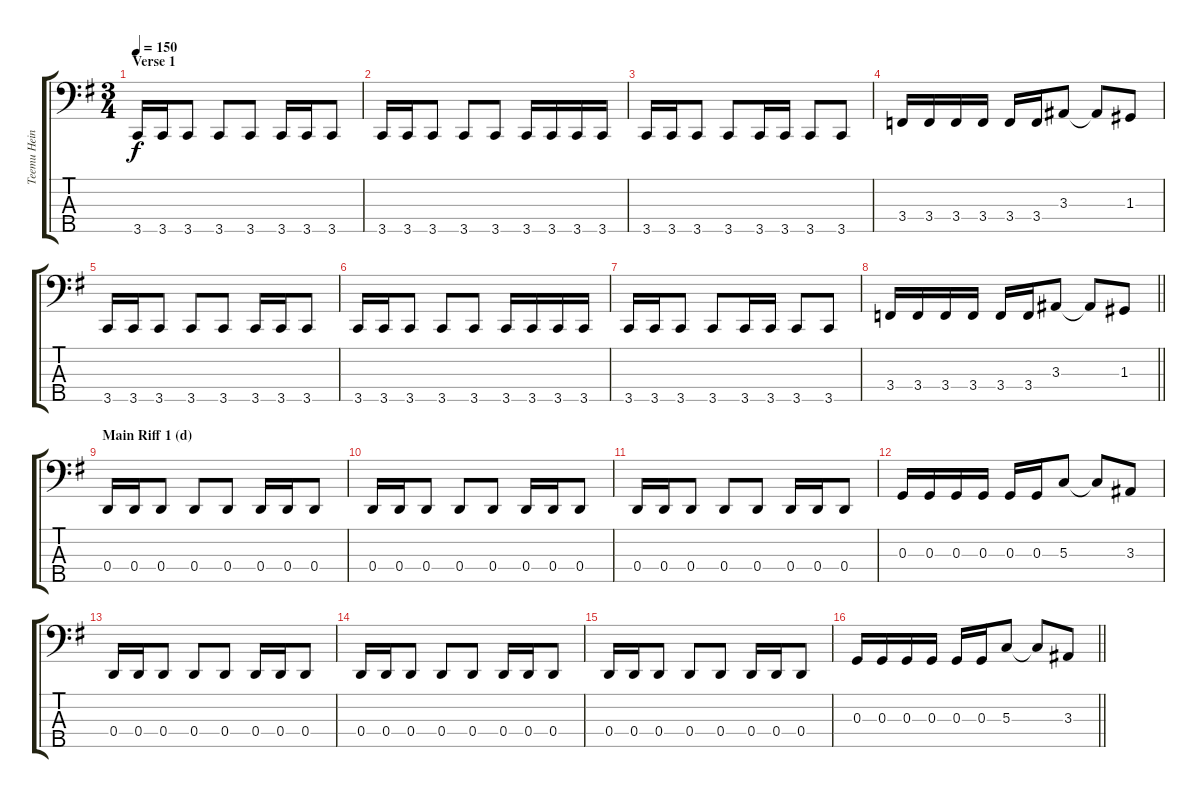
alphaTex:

\track ("Teemu Heinola (bass)" "Teemu Hein") {instrument electricbasspick}
\staff {score tabs}
\tuning (F2 C2 G1 D1 A0) {hide}
\ts (3 4)
\section ("" "Verse 1")
\tempo 150
\clef f4
\ks eminor
3.5.16{dy f} 3.5.16 3.5.8 3.5.8 3.5.8 3.5.16 3.5.16 3.5.8 |
3.5.16 3.5.16 3.5.8 3.5.8 3.5.8 3.5.16 3.5.16 3.5.16 3.5.16 |
3.5.16 3.5.16 3.5.8 3.5.8 3.5.16 3.5.16 3.5.8 3.5.8 |
3.4.16 3.4.16 3.4.16 3.4.16 3.4.16 3.4.16 3.3.8 3.3{t}.8 1.3.8 |
3.5.16 3.5.16 3.5.8 3.5.8 3.5.8 3.5.16 3.5.16 3.5.8 |
3.5.16 3.5.16 3.5.8 3.5.8 3.5.8 3.5.16 3.5.16 3.5.16 3.5.16 |
3.5.16 3.5.16 3.5.8 3.5.8 3.5.16 3.5.16 3.5.8 3.5.8 |
\barLineRight lightlight
3.4.16 3.4.16 3.4.16 3.4.16 3.4.16 3.4.16 3.3.8 3.3{t}.8 1.3.8 |
\section ("" "Main Riff 1 (d)")
0.4.16 0.4.16 0.4.8 0.4.8 0.4.8 0.4.16 0.4.16 0.4.8 |
0.4.16 0.4.16 0.4.8 0.4.8 0.4.8 0.4.16 0.4.16 0.4.8 |
0.4.16 0.4.16 0.4.8 0.4.8 0.4.8 0.4.16 0.4.16 0.4.8 |
0.3.16 0.3.16 0.3.16 0.3.16 0.3.16 0.3.16 5.3.8 5.3{t}.8 3.3.8 |
0.4.16 0.4.16 0.4.8 0.4.8 0.4.8 0.4.16 0.4.16 0.4.8 |
0.4.16 0.4.16 0.4.8 0.4.8 0.4.8 0.4.16 0.4.16 0.4.8 |
0.4.16 0.4.16 0.4.8 0.4.8 0.4.8 0.4.16 0.4.16 0.4.8 |
\barLineRight lightlight
0.3.16 0.3.16 0.3.16 0.3.16 0.3.16 0.3.16 5.3.8 5.3{t}.8 3.3.8
